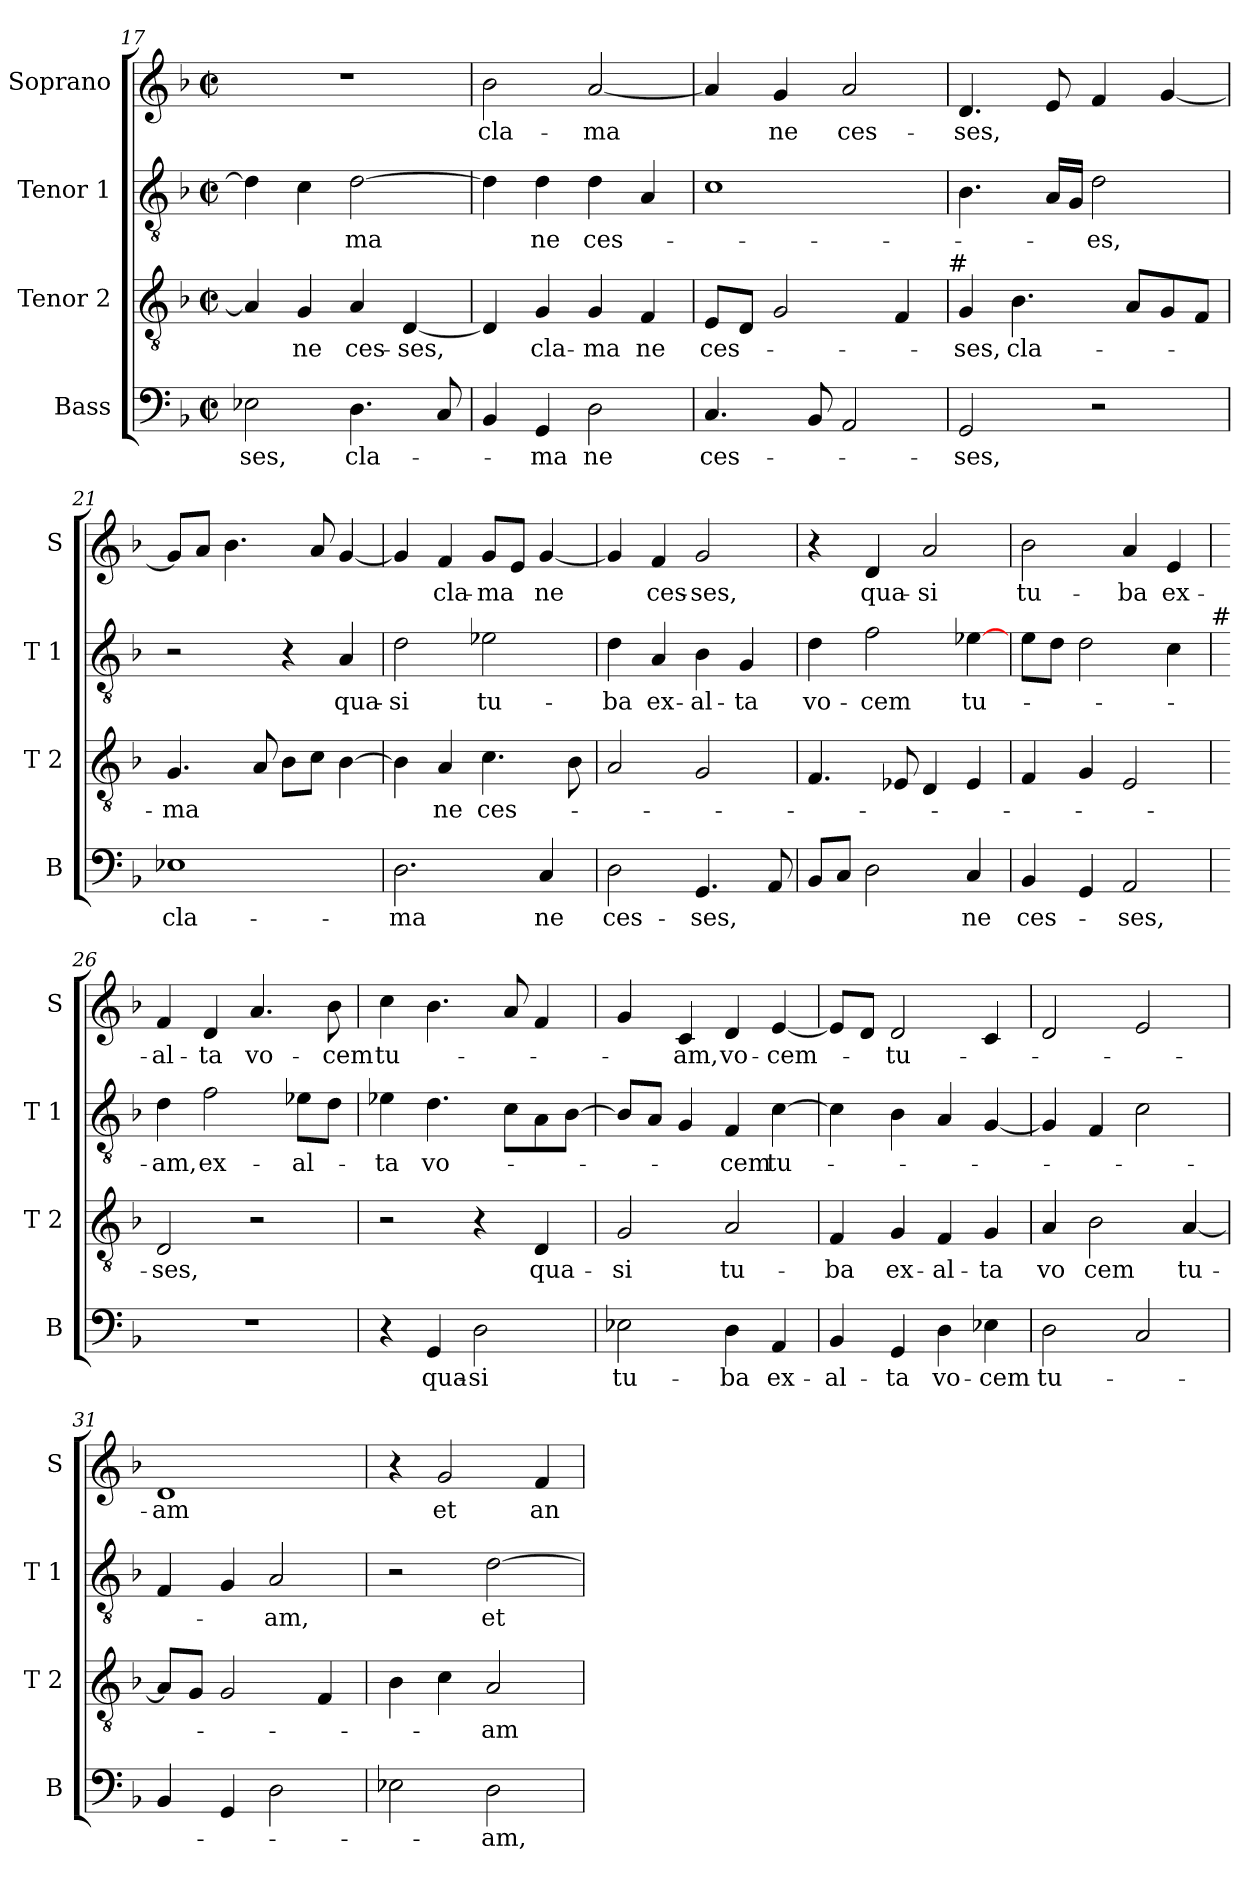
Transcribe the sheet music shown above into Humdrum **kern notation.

**kern	**text	**kern	**text	**kern	**text	**kern	**text
*part4	*part4	*part3	*part3	*part2	*part2	*part1	*part1
*staff4	*staff4	*staff3	*staff3	*staff2	*staff2	*staff1	*staff1
*I"Bass	*	*I"Tenor 2	*	*I"Tenor 1	*	*I"Soprano	*
*I'B	*	*I'T 2	*	*I'T 1	*	*I'S	*
*clefF4	*	*clefGv2	*	*clefGv2	*	*clefG2	*
*k[b-]	*	*k[b-]	*	*k[b-]	*	*k[b-]	*
*F:	*	*F:	*	*F:	*	*F:	*
*M2/2	*	*M2/2	*	*M2/2	*	*M2/2	*
*met(c|)	*	*met(c|)	*	*met(c|)	*	*met(c|)	*
=17	=17	=17	=17	=17	=17	=17	=17
2E-X\	-ses,	4A/]	.	4d\]	.	1r	.
.	.	4G/	ne	4c\	.	.	.
4.D\	cla-	4A/	ces-	[2d\	-ma	.	.
.	.	[4D/	-ses,	.	.	.	.
8C/	.	.	.	.	.	.	.
=18	=18	=18	=18	=18	=18	=18	=18
4BB-/	.	4D/]	.	4d\]	.	2b-\	cla-
4GG/	-ma	4G/	cla-	4d\	ne	.	.
2D\	ne	4G/	-ma	4d\	ces-	[2a/	-ma
.	.	4F/	ne	4A/	.	.	.
!!LO:PB:g=z
=19	=19	=19	=19	=19	=19	=19	=19
4.C/	ces-	8E/L	ces-	1c	.	4a/]	.
.	.	8D/J	.	.	.	.	.
.	.	2G/	.	.	.	4g/	ne
8BB-/	.	.	.	.	.	.	.
2AA/	.	.	.	.	.	2a/	ces-
.	.	4F/	.	.	.	.	.
!	!	!LO:TX:a:t=#	!	!	!	!	!
=20	=20	=20	=20	=20	=20	=20	=20
2GG/	-ses,	4G/	-ses,	4.B-\	.	4.d/	-ses,
.	.	4.B-\	cla-	.	.	.	.
.	.	.	.	16A/LL	.	8e/	.
.	.	.	.	16G/JJ	.	.	.
2r	.	.	.	2d\	-es,	4f/	.
.	.	8A/L	.	.	.	.	.
.	.	8G/	.	.	.	[4g/	.
.	.	8F/J	.	.	.	.	.
=21	=21	=21	=21	=21	=21	=21	=21
1E-X	cla-	4.G/	-ma	2r	.	8g/L]	.
.	.	.	.	.	.	8a/J	.
.	.	.	.	.	.	4.b-\	.
.	.	8A/	.	.	.	.	.
.	.	8B-\L	.	4r	.	.	.
.	.	8c\J	.	.	.	8a/	.
.	.	[4B-\	.	4A/	qua-	[4g/	.
=22	=22	=22	=22	=22	=22	=22	=22
2.D\	-ma	4B-\]	.	2d\	-si	4g/]	.
.	.	4A/	ne	.	.	4f/	cla-
.	.	4.c\	ces-	2e-X\	tu-	8g/L	-ma
.	.	.	.	.	.	8e/J	.
4C/	ne	.	.	.	.	[4g/	ne
.	.	8B-\	.	.	.	.	.
=23	=23	=23	=23	=23	=23	=23	=23
2D\	ces-	2A/	.	4d\	-ba	4g/]	.
.	.	.	.	4A/	ex-	4f/	ces-
4.GG/	-ses,	2G/	.	4B-\	-al-	2g/	-ses,
.	.	.	.	4G/	-ta	.	.
8AA/	.	.	.	.	.	.	.
=24	=24	=24	=24	=24	=24	=24	=24
8BB-/L	.	4.F/	.	4d\	vo-	4r	.
8C/J	.	.	.	.	.	.	.
2D\	.	.	.	2f\	-cem	4d/	qua-
.	.	8E-X/	.	.	.	.	.
.	.	4D/	.	.	.	2a/	-si
4C/	ne	4E-/	.	[4e-X\	tu-	.	.
!!LO:LB:g=z
=25	=25	=25	=25	=25	=25	=25	=25
4BB-/	ces-	4F/	.	8e\L	.	2b-\	tu-
.	.	.	.	8d\J	.	.	.
4GG/	.	4G/	.	2d\	.	.	.
2AA/	-ses,	2E/	.	.	.	4a/	-ba
.	.	.	.	4c\	.	4e/	ex-
!	!	!	!	!LO:TX:a:t=#	!	!	!
=26	=26	=26	=26	=26	=26	=26	=26
1r	.	2D/	-ses,	4d\	-am,	4f/	-al-
.	.	.	.	2f\	ex-	4d/	-ta
.	.	2r	.	.	.	4.a/	vo-
.	.	.	.	8e-X\L	-al-	.	.
.	.	.	.	8d\J	.	8b-\	-cem
=27	=27	=27	=27	=27	=27	=27	=27
4r	.	2r	.	4e-X\	-ta	4cc\	tu-
4GG/	qua-	.	.	4.d\	vo-	4.b-\	.
2D\	-si	4r	.	.	.	.	.
.	.	.	.	8c\L	.	8a/	.
.	.	4D/	qua-	8A\	.	4f/	.
.	.	.	.	[8B-\J	.	.	.
=28	=28	=28	=28	=28	=28	=28	=28
2E-X\	tu-	2G/	-si	8B-/L]	.	4g/	.
.	.	.	.	8A/J	.	.	.
.	.	.	.	4G/	.	4c/	-am,
4D\	-ba	2A/	tu-	4F/	-cem	4d/	vo-
4AA/	ex-	.	.	[4c\	tu-	[4e/	-cem-
=29	=29	=29	=29	=29	=29	=29	=29
4BB-/	-al-	4F/	-ba	4c\]	.	8e/L]	.
.	.	.	.	.	.	8d/J	.
4GG/	-ta	4G/	ex-	4B-\	.	2d/	-tu-
4D\	vo-	4F/	-al-	4A/	.	.	.
4E-X\	-cem	4G/	-ta	[4G/	.	4c/	.
=30	=30	=30	=30	=30	=30	=30	=30
2D\	tu-	4A/	vo	4G/]	.	2d/	.
.	.	2B-\	cem	4F/	.	.	.
2C/	.	.	.	2c\	.	2e/	.
.	.	[4A/	tu-	.	.	.	.
!!LO:LB:g=z
=31	=31	=31	=31	=31	=31	=31	=31
4BB-/	.	8A/L]	.	4F/	.	1d	-am
.	.	8G/J	.	.	.	.	.
4GG/	.	2G/	.	4G/	.	.	.
2D\	.	.	.	2A/	-am,	.	.
.	.	4F/	.	.	.	.	.
=32	=32	=32	=32	=32	=32	=32	=32
2E-X\	.	4B-\	.	2r	.	4r	.
.	.	4c\	.	.	.	2g/	et
2D\	-am,	2A/	-am	[2d\	et	.	.
.	.	.	.	.	.	4f/	an-
=	=	=	=	=	=	=	=
*-	*-	*-	*-	*-	*-	*-	*-
